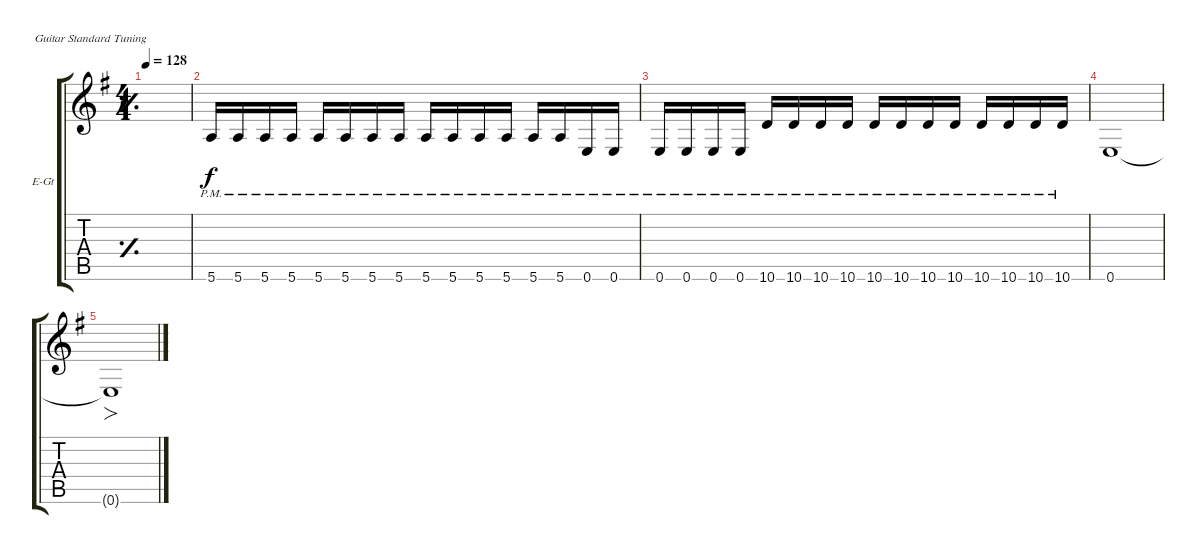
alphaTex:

\bracketExtendMode groupsimilarinstruments
\firstSystemTrackNameOrientation horizontal
\otherSystemsTrackNameOrientation horizontal
\track ("Electric Guitar" "E-Gt") {multiBarRest instrument electricguitarmuted}
\staff {score tabs}
\tuning (E4 B3 G3 D3 A2 E2)
\ts (4 4)
\tempo 128
\clef g2
\simile simple
\ks eminor
|
5.6{pm}.16 5.6{pm}.16 5.6{pm}.16 5.6{pm}.16 5.6{pm}.16 5.6{pm}.16 5.6{pm}.16 5.6{pm}.16 5.6{pm}.16 5.6{pm}.16 5.6{pm}.16 5.6{pm}.16 5.6{pm}.16 5.6{pm}.16 0.6{pm}.16 0.6{pm}.16 |
0.6{pm}.16 0.6{pm}.16 0.6{pm}.16 0.6{pm}.16 10.6{pm}.16 10.6{pm}.16 10.6{pm}.16 10.6{pm}.16 10.6{pm}.16 10.6{pm}.16 10.6{pm}.16 10.6{pm}.16 10.6{pm}.16 10.6{pm}.16 10.6{pm}.16 10.6{pm}.16 |
0.6.1 |
0.6{t}.1{fo}
